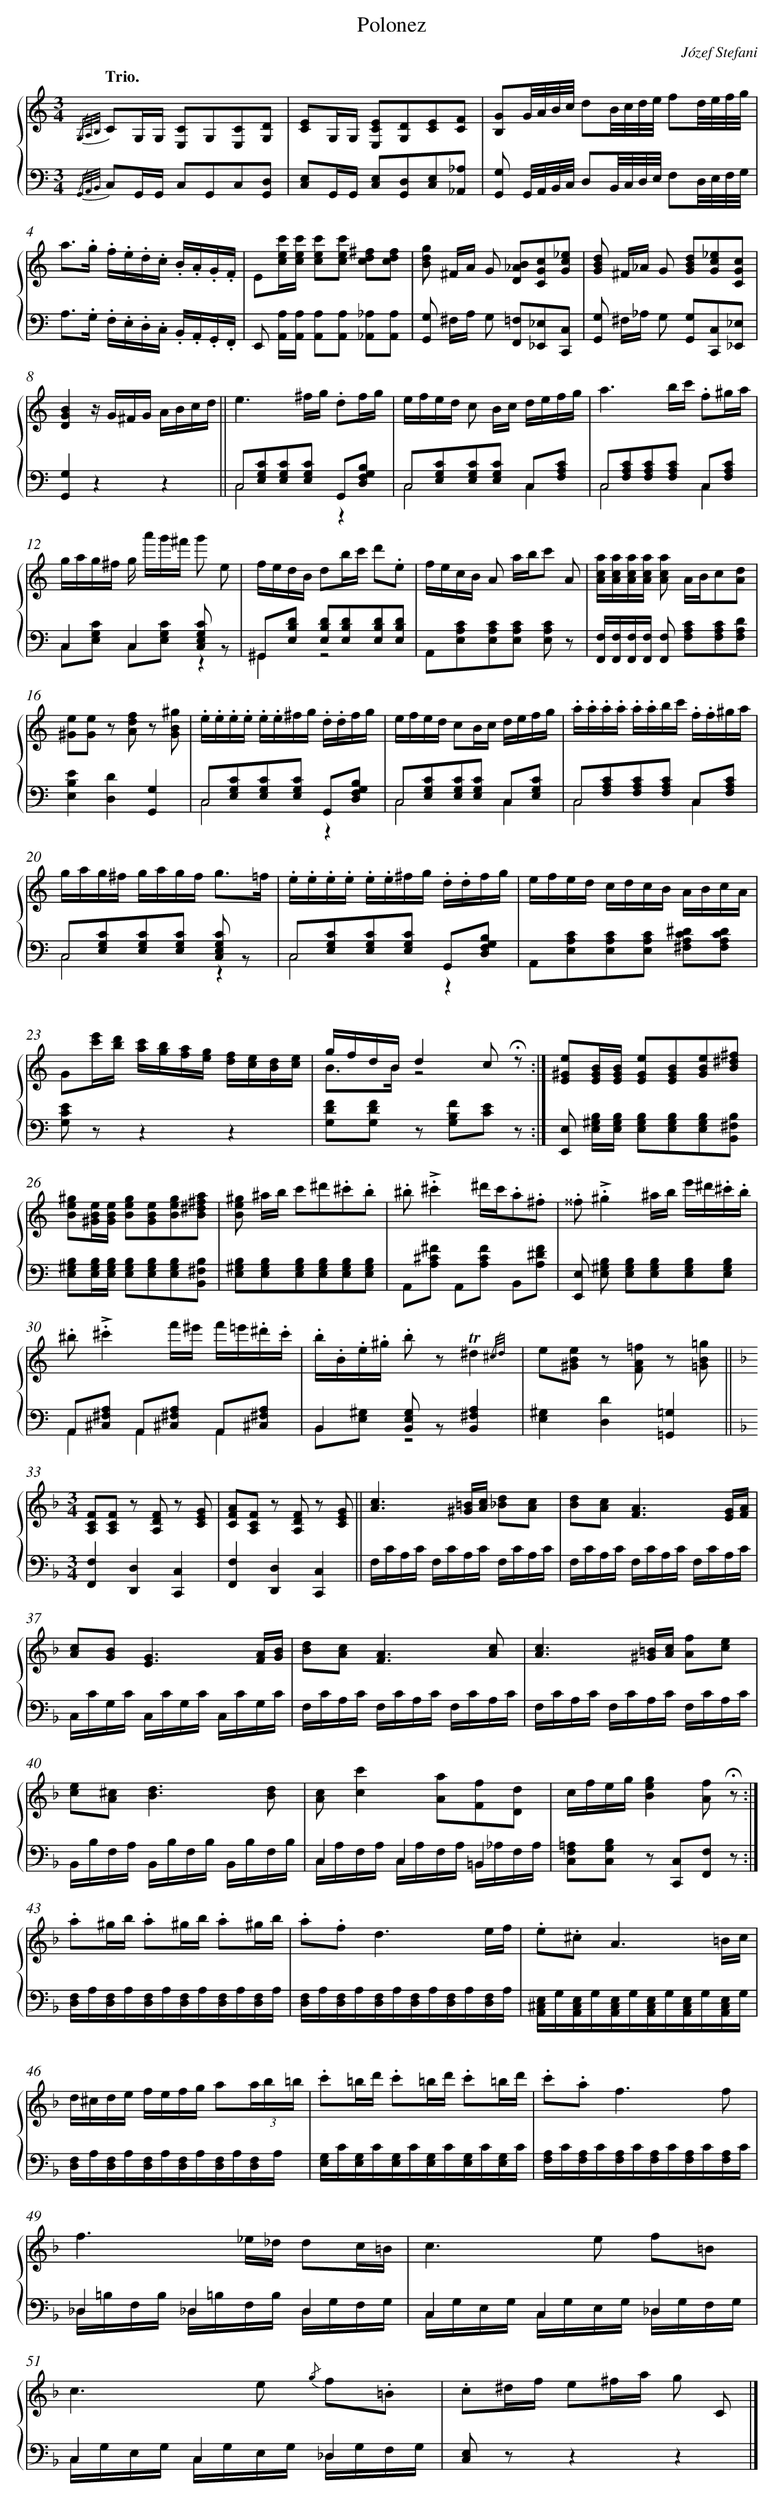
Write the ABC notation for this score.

X:1
T: Polonez
C: Józef Stefani
L: 1/8
M: 3/4
Q: "Trio."
%%staves {1 2}
V: 1 clef=treble
V: 2 clef=bass
K: C
[V:1] {/G,/A,/B,/} CG,/G,/ [CE,]G,[CE,][DG,] |
[V:2] {/G,,/A,,/B,,/} C,G,,/G,,/ C,G,,C,[D,G,,] |
[V:1] [EC]G,/G,/ [ECE,][DG,][EC][FC] |
[V:2] [E,C,]G,,/G,,/ [E,C,][D,G,,][E,C,][_A,_A,,] |
[V:1] [GB,]G//A//B//c// dB//c//d//e// fd//e//f//g// |
[V:2] [G,G,,] G,,//A,,//B,,//C,// D,B,,//C,//D,//E,// F,D,//E,//F,//G,// |
[V:1] a>.g .f/.e/.d/.c/ .B/.A/.G/.F/ |
[V:2] A,>.G, .F,/.E,/.D,/.C,/ .B,,/.A,,/.G,,/.F,,/ |
[V:1] E[c'/e/c/][c'/e/c/] [c'ec][c'ec] [^fdc][fdc] |
[V:2] E,, [A,/A,,/][A,/A,,/] [A,A,,][A,A,,] [_A,_A,,][A,A,,] |
[V:1] [gdB] ^F/A/ G [B_AD][cGC][_ecG] |
[V:2] [G,G,,] ^F,/A,/ G, [=F,F,,][_E,_E,,][C,C,,] |
[V:1] [dBG] ^F/_A/ G [dBG][_ecG][cGC] |
[V:2] [G,G,,] ^F,/_A,/ G, [G,G,,][C,C,,][_E,_E,,] |
[V:1] [B2G2D2]z/ G/^F/G/ A/B/c/d/ ||
[V:2] [G,2G,,2]z2z2 ||
[V:1] e3^f/g/ .df/g/ |
[V:2] C,[CG,E,][CG,E,][CG,E,] G,,[B,G,F,D,] & C,4z2 |
[V:1] e/f/e/d/ c B/c/ d/e/f/g/ |
[V:2] C,[CG,E,][CG,E,][CG,E,] C,[CA,F,] & C,4C,2 |
[V:1] a3b/c'/ .f^g/a/ |
[V:2] C,[CA,F,][CA,F,][CA,F,] C,[CA,F,] & C,4C,2 |
[V:1] g/a/g/^f/ g/ a'/g'/^f'/ g' e |
[V:2] C,2C,2[CG,E,C,] z & C,[CG,E,] C,[CG,E,]z2 |
[V:1] f/e/d/B/ db/c'/ d'.e |
[V:2] ^G,,[DB,E,] [DB,E,][DB,E,][DB,E,][DB,E,] & ^G,,2z4 |
[V:1] f/e/c/B/ A a/b/c' A |
[V:2] A,,[CA,E,][CA,E,][CA,E,] [CA,E,] z |
[V:1] [a/c/A/][a/c/A/][a/c/A/][a/c/A/] [acA] A/B/c[dA] |
[V:2] [F,/F,,/][F,/F,,/][F,/F,,/][F,/F,,/] [F,F,,] [CA,F,][CA,F,][DA,F,] |
[V:1] [e^G][eG] z [fdA] z [^gBG] |
[V:2] [E2B,2E,2][D2D,2][G,2G,,2] |
[V:1] .e/.e/.e/.e/ .e/.e/^f/g/ .d/.d/f/g/ |
[V:2] C,[CG,E,][CG,E,][CG,E,] G,,[B,G,F,D,] & C,4z2 |
[V:1] e/f/e/d/ cB/c/ d/e/f/g/ |
[V:2] C,[CG,E,][CG,E,][CG,E,] C,[CG,E,] & C,4C,2 |
[V:1] .a/.a/.a/.a/ .a/.a/b/c'/ .f/.f/^g/a/ |
[V:2] C,[CA,F,][CA,F,][CA,F,] C,[CA,F,] & C,4C,2 |
[V:1] g/a/g/^f/ g/a/g/f< g=f/ |
[V:2] C,[CG,E,][CG,E,][CG,E,] [CG,E,C,] z & C,4z2 |
[V:1] .e/.e/.e/.e/ .e/.e/^f/g/ .d/.d/f/g/ |
[V:2] C,[CG,E,][CG,E,][CG,E,] G,,[B,G,F,D,] & C,4z2 |
[V:1] e/f/e/d/ c/d/c/B/ A/B/c/A/ |
[V:2] A,,[CA,E,][CA,E,][CA,E,] [^DCA,^F,][DCA,F,] |
[V:1] G[e'/c'/][d'/b/] [c'/a/][b/g/][a/f/][g/e/] [f/d/][e/c/][d/B/][e/c/] |
[V:2] [ECG,] zz2z2 |
[V:1] g/f/d/B/d2c !fermata!z & B>Bz4 :|]
[V:2] [FDG,][FDG,] z [FB,G,][EC] z :|]
[V:1] [e^GE][B/G/E/][B/G/E/] [eGE][BGE][eBG][^f^dB] |
[V:2] [E,E,,] [B,/^G,/E,/][B,/G,/E,/] [B,G,E,][B,G,E,][B,G,E,][B,^F,B,,] |
[V:1] [^geB][e/B/^G/][e/B/G/] [geB][eBG][geB][a^f^dB] |
[V:2] [B,^G,E,][B,/G,/E,/][B,/G,/E,/] [B,G,E,][B,G,E,][B,G,E,][B,^F,B,,] |
[V:1] [^geB] ^a/b/ c'^d'.^c'.b |
[V:2] [B,^G,E,][B,G,E,][B,G,E,][B,G,E,][B,G,E,][B,G,E,] |
[V:1] .^b.!accent!^c'2^d'/c'/.a.^f |
[V:2] A,,[^F^CA,] A,,[FCA,] B,,[F^DA,] |
[V:1] .^^f.!accent!^g2^a/b/ e'/^d'/.^c'/.b/ |
[V:2] [E,E,,] [B,^G,E,] [B,G,E,][B,G,E,][B,G,E,][B,G,E,] |
[V:1] .^b.!accent!^c'2f'/^e'/ f'/=e'/.^d'/.c'/ |
[V:2] A,,[A,^F,^C,] A,,[A,^F,^C,] A,,[A,^F,^C,] & A,,2A,,2A,,2 |
[V:1] .b/.B/.e/.^g/ .b z!trill!^d2{/^c/d/} |
[V:2] B,,2[G,E,B,,] z[A,2^F,2B,,2] & B,,[^G,E,]z4 |
[V:1] e[eB^G] z [=fAF] z [=gB=G] ||
[V:2] [^G,2E,2][D2D,2][=G,2=G,,2] ||
[V:1]  [K:F] [M:3/4][FCA,][FCA,] z [FDA,] z [GEC] |
[V:2]  [K:F] [M:3/4][F,2F,,2][D,2D,,2][C,2C,,2] |
[V:1] [AFC][FCA,] z [FDA,] z [GEC] ||
[V:2] [F,2F,,2][D,2D,,2][C,2C,,2] ||
[V:1] [c3A3][=B/^G/][c/A/] [d_B][cA] |
[V:2] F,/C/A,/C/ F,/C/A,/C/ F,/C/A,/C/ |
[V:1] [dB][c2A2]<[A2F2][G/E/][A/F/] |
[V:2] F,/C/A,/C/ F,/C/A,/C/ F,/C/A,/C/ |
[V:1] [cA][B2G2]<[G2E2][A/F/][B/G/] |
[V:2] C,/C/G,/C/ C,/C/G,/C/ C,/C/G,/C/ |
[V:1] [dB][c2A2]<[A2F2][cA] |
[V:2] F,/C/A,/C/ F,/C/A,/C/ F,/C/A,/C/ |
[V:1] [c3A3][=B/^G/][c/A/] [fA][ec] |
[V:2] F,/C/A,/C/ F,/C/A,/C/ F,/C/A,/C/ |
[V:1] [ec][^c2A2]<[d2B2][dB] |
[V:2] B,,/B,/F,/A,/ B,,/B,/F,/B,/ B,,/B,/F,/B,/ |
[V:1] [cA][c'2c2][aA][fF][dD] |
[V:2] C,2C,2=B,,2 & C,/A,/F,/A,/ C,/A,/F,/A,/ =B,,/_A,/F,/A,/ |
[V:1] c/f/e/g/[g2e2B2][fA] !fermata!z :|]
[V:2] [=A,F,C,][B,G,C,] z [C,C,,][F,F,,] z :|]
[V:1] .a^g/b/ .a^g/b/ .a^g/b/ |
[V:2] [F,/D,/]A,/[F,/D,/]A,/[F,/D,/]A,/[F,/D,/]A,/[F,/D,/]A,/[F,/D,/]A,/ |
[V:1] .a.f2<d2e/f/ |
[V:2] [F,/D,/]A,/[F,/D,/]A,/[F,/D,/]A,/[F,/D,/]A,/[F,/D,/]A,/[F,/D,/]A,/ |
[V:1] .e.^c2<A2=B/c/ |
[V:2] [E,/^C,/A,,/]G,/[E,/C,/A,,/]G,/[E,/C,/A,,/]G,/[E,/C,/A,,/]G,/[E,/C,/A,,/]G,/[E,/C,/A,,/]G,/ |
[V:1] d/^c/d/e/ f/e/f/g/ a(3a/b/=b/ |
[V:2] [F,/D,/]A,/[F,/D,/]A,/[F,/D,/]A,/[F,/D,/]A,/[F,/D,/]A,/[F,/D,/]A,/ |
[V:1] .c'=b/d'/ .c'=b/d'/ .c'=b/d'/ |
[V:2] [G,/E,/]C/[G,/E,/]C/[G,/E,/]C/[G,/E,/]C/[G,/E,/]C/[G,/E,/]C/ |
[V:1] .c'.a2<f2f |
[V:2] [A,/F,/]C/[A,/F,/]C/[A,/F,/]C/[A,/F,/]C/[A,/F,/]C/[A,/F,/]C/ |
[V:1] f3_e/_d/ dc/=B/ |
[V:2] _D,2_D,2D,2 & _D,/=B,/F,/B,/ _D,/=B,/F,/B,/ D,/G,/F,/G,/ |
[V:1] c2>e2 f=B |
[V:2] C,2C,2_D,2 & C,/G,/E,/G,/ C,/G,/E,/G,/ _D,/G,/F,/G,/ |
[V:1] c2>e2 {/g} f.=B |
[V:2] C,2C,2_D,2 & C,/G,/E,/G,/ C,/G,/E,/G,/ _D,/G,/F,/G,/ |
[V:1] .c^d/f/ e^f/a/ g C |]
[V:2] [E,C,] zz2z2 |]
